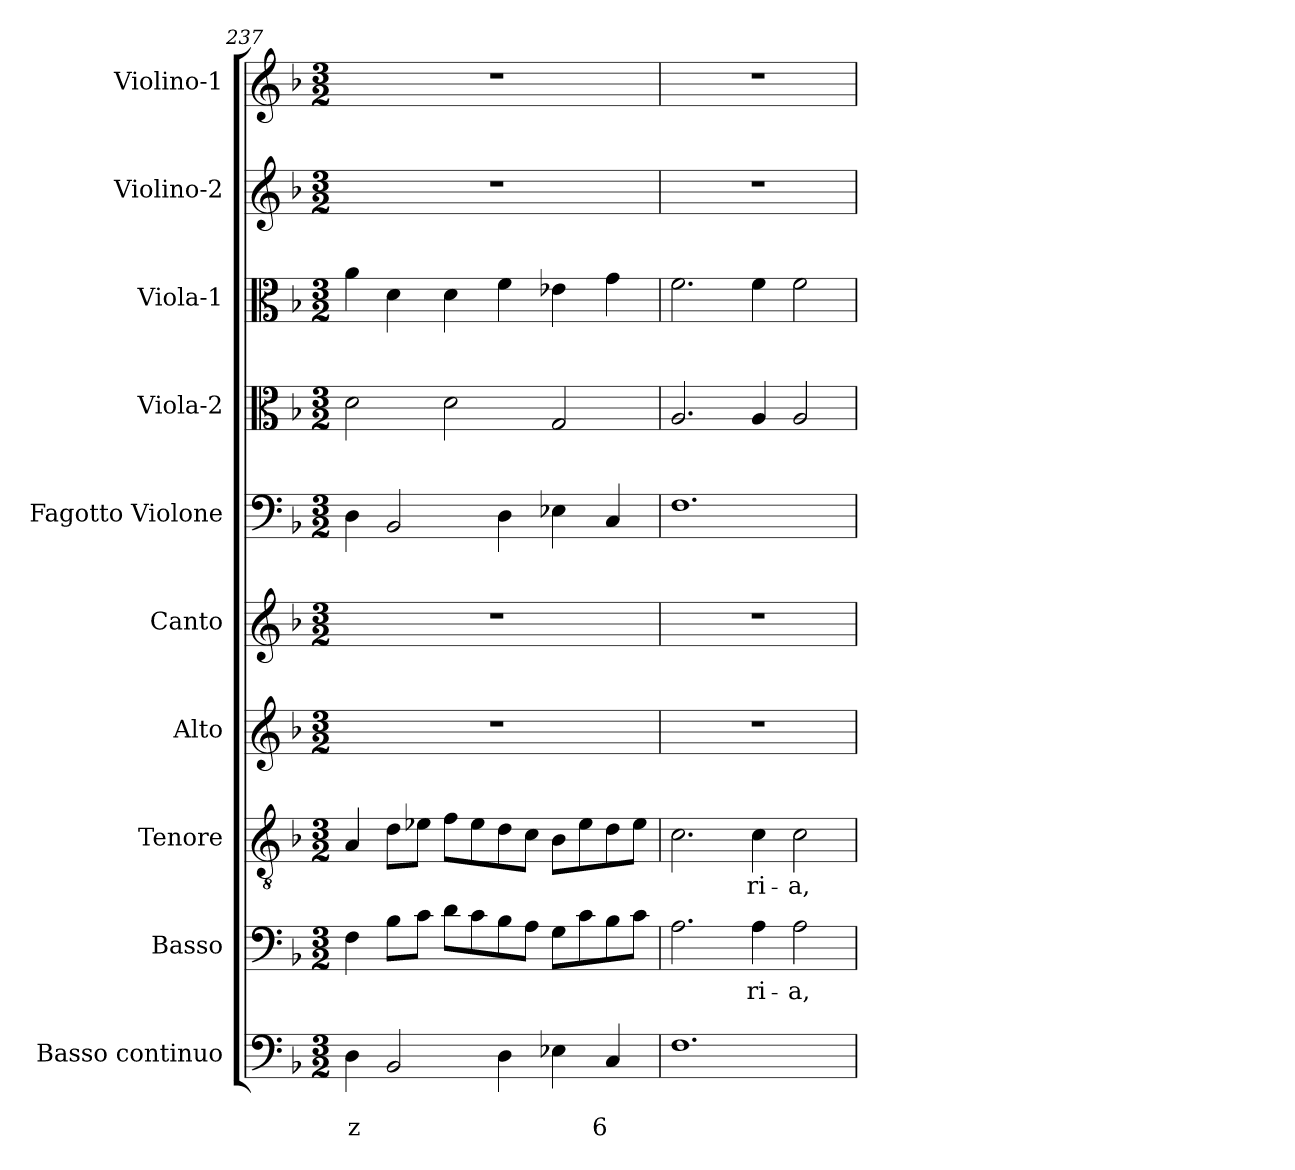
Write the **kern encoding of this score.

**kern	**text	**text	**kern	**text	**kern	**text	**kern	**kern	**kern	**kern	**kern	**kern	**kern
*part10	*part10	*part10	*part9	*part9	*part8	*part8	*part7	*part6	*part5	*part4	*part3	*part2	*part1
*staff10	*staff10	*staff10	*staff9	*staff9	*staff8	*staff8	*staff7	*staff6	*staff5	*staff4	*staff3	*staff2	*staff1
*I"Basso continuo	*	*	*I"Basso	*	*I"Tenore	*	*I"Alto	*I"Canto	*I"Fagotto Violone	*I"Viola-2	*I"Viola-1	*I"Violino-2	*I"Violino-1
*clefF4	*	*	*clefF4	*	*clefGv2	*	*clefG2	*clefG2	*clefF4	*clefC3	*clefC3	*clefG2	*clefG2
*k[b-]	*	*	*k[b-]	*	*k[b-]	*	*k[b-]	*k[b-]	*k[b-]	*k[b-]	*k[b-]	*k[b-]	*k[b-]
*F:	*	*	*F:	*	*F:	*	*F:	*F:	*F:	*F:	*F:	*F:	*F:
*M3/2	*	*	*M3/2	*	*M3/2	*	*M3/2	*M3/2	*M3/2	*M3/2	*M3/2	*M3/2	*M3/2
=237	=237	=237	=237	=237	=237	=237	=237	=237	=237	=237	=237	=237	=237
!	!	!LO:LY:b	!	!	!	!	!	!	!	!	!	!	!
4D\	.	z	4F\	.	4A/	.	1.r	1.r	4D\	2d\	4a\	1.r	1.r
2BB-/	.	.	8B-\L	.	8d\L	.	.	.	2BB-/	.	4d\	.	.
.	.	.	8c\J	.	8e-X\J	.	.	.	.	.	.	.	.
.	.	.	8d\L	.	8f\L	.	.	.	.	2d\	4d\	.	.
.	.	.	8c\	.	8e-\	.	.	.	.	.	.	.	.
4D\	.	.	8B-\	.	8d\	.	.	.	4D\	.	4f\	.	.
.	.	.	8A\J	.	8c\J	.	.	.	.	.	.	.	.
4E-X\	.	.	8G\L	.	8B-\L	.	.	.	4E-X\	2G/	4e-X\	.	.
.	.	.	8c\	.	8e-\	.	.	.	.	.	.	.	.
!	!	!LO:LY:b	!	!	!	!	!	!	!	!	!	!	!
4C/	.	6	8B-\	.	8d\	.	.	.	4C/	.	4g\	.	.
.	.	.	8c\J	.	8e-\J	.	.	.	.	.	.	.	.
!!LO:PB:g=z
=238	=238	=238	=238	=238	=238	=238	=238	=238	=238	=238	=238	=238	=238
1.F	.	.	2.A\	.	2.c\	.	1.r	1.r	1.F	2.A/	2.f\	1.r	1.r
!	!	!	!	!LO:LY:b	!	!	!	!	!	!	!	!	!
!	!	!	!	!	!	!LO:LY:b	!	!	!	!	!	!	!
.	.	.	4A\	-ri-	4c\	-ri-	.	.	.	4A/	4f\	.	.
!	!	!	!	!LO:LY:b	!	!	!	!	!	!	!	!	!
!	!	!	!	!	!	!LO:LY:b	!	!	!	!	!	!	!
.	.	.	2A\	-a,	2c\	-a,	.	.	.	2A/	2f\	.	.
=	=	=	=	=	=	=	=	=	=	=	=	=	=
*-	*-	*-	*-	*-	*-	*-	*-	*-	*-	*-	*-	*-	*-
